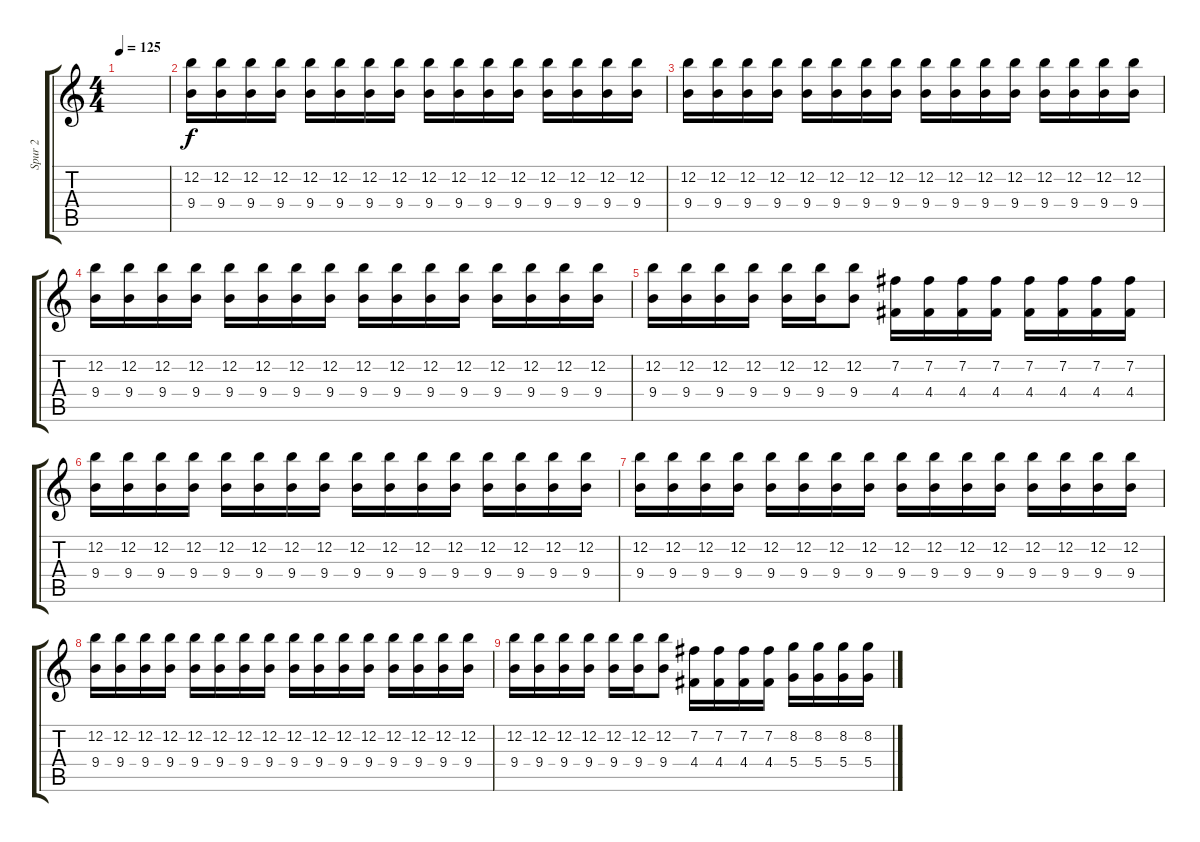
\track ("Spur 2" "Spur 2") {instrument distortionguitar}
\staff {score tabs}
\tuning (E4 B3 G3 D3 A2 E2) {hide}
\ts (4 4)
\tempo 125
\clef g2
\ks c
|
(12.2 9.4).16{instrument distortionguitar} (12.2 9.4).16 (12.2 9.4).16 (12.2 9.4).16 (12.2 9.4).16 (12.2 9.4).16 (12.2 9.4).16 (12.2 9.4).16 (12.2 9.4).16 (12.2 9.4).16 (12.2 9.4).16 (12.2 9.4).16 (12.2 9.4).16 (12.2 9.4).16 (12.2 9.4).16 (12.2 9.4).16 |
(12.2 9.4).16 (12.2 9.4).16 (12.2 9.4).16 (12.2 9.4).16 (12.2 9.4).16 (12.2 9.4).16 (12.2 9.4).16 (12.2 9.4).16 (12.2 9.4).16 (12.2 9.4).16 (12.2 9.4).16 (12.2 9.4).16 (12.2 9.4).16 (12.2 9.4).16 (12.2 9.4).16 (12.2 9.4).16 |
(12.2 9.4).16 (12.2 9.4).16 (12.2 9.4).16 (12.2 9.4).16 (12.2 9.4).16 (12.2 9.4).16 (12.2 9.4).16 (12.2 9.4).16 (12.2 9.4).16 (12.2 9.4).16 (12.2 9.4).16 (12.2 9.4).16 (12.2 9.4).16 (12.2 9.4).16 (12.2 9.4).16 (12.2 9.4).16 |
(12.2 9.4).16 (12.2 9.4).16 (12.2 9.4).16 (12.2 9.4).16 (12.2 9.4).16 (12.2 9.4).16 (12.2 9.4).8 (7.2 4.4).16 (7.2 4.4).16 (7.2 4.4).16 (7.2 4.4).16 (7.2 4.4).16 (7.2 4.4).16 (7.2 4.4).16 (7.2 4.4).16 |
(12.2 9.4).16 (12.2 9.4).16 (12.2 9.4).16 (12.2 9.4).16 (12.2 9.4).16 (12.2 9.4).16 (12.2 9.4).16 (12.2 9.4).16 (12.2 9.4).16 (12.2 9.4).16 (12.2 9.4).16 (12.2 9.4).16 (12.2 9.4).16 (12.2 9.4).16 (12.2 9.4).16 (12.2 9.4).16 |
(12.2 9.4).16 (12.2 9.4).16 (12.2 9.4).16 (12.2 9.4).16 (12.2 9.4).16 (12.2 9.4).16 (12.2 9.4).16 (12.2 9.4).16 (12.2 9.4).16 (12.2 9.4).16 (12.2 9.4).16 (12.2 9.4).16 (12.2 9.4).16 (12.2 9.4).16 (12.2 9.4).16 (12.2 9.4).16 |
(12.2 9.4).16 (12.2 9.4).16 (12.2 9.4).16 (12.2 9.4).16 (12.2 9.4).16 (12.2 9.4).16 (12.2 9.4).16 (12.2 9.4).16 (12.2 9.4).16 (12.2 9.4).16 (12.2 9.4).16 (12.2 9.4).16 (12.2 9.4).16 (12.2 9.4).16 (12.2 9.4).16 (12.2 9.4).16 |
(12.2 9.4).16 (12.2 9.4).16 (12.2 9.4).16 (12.2 9.4).16 (12.2 9.4).16 (12.2 9.4).16 (12.2 9.4).8 (7.2 4.4).16 (7.2 4.4).16 (7.2 4.4).16 (7.2 4.4).16 (8.2 5.4).16 (8.2 5.4).16 (8.2 5.4).16 (8.2 5.4).16
